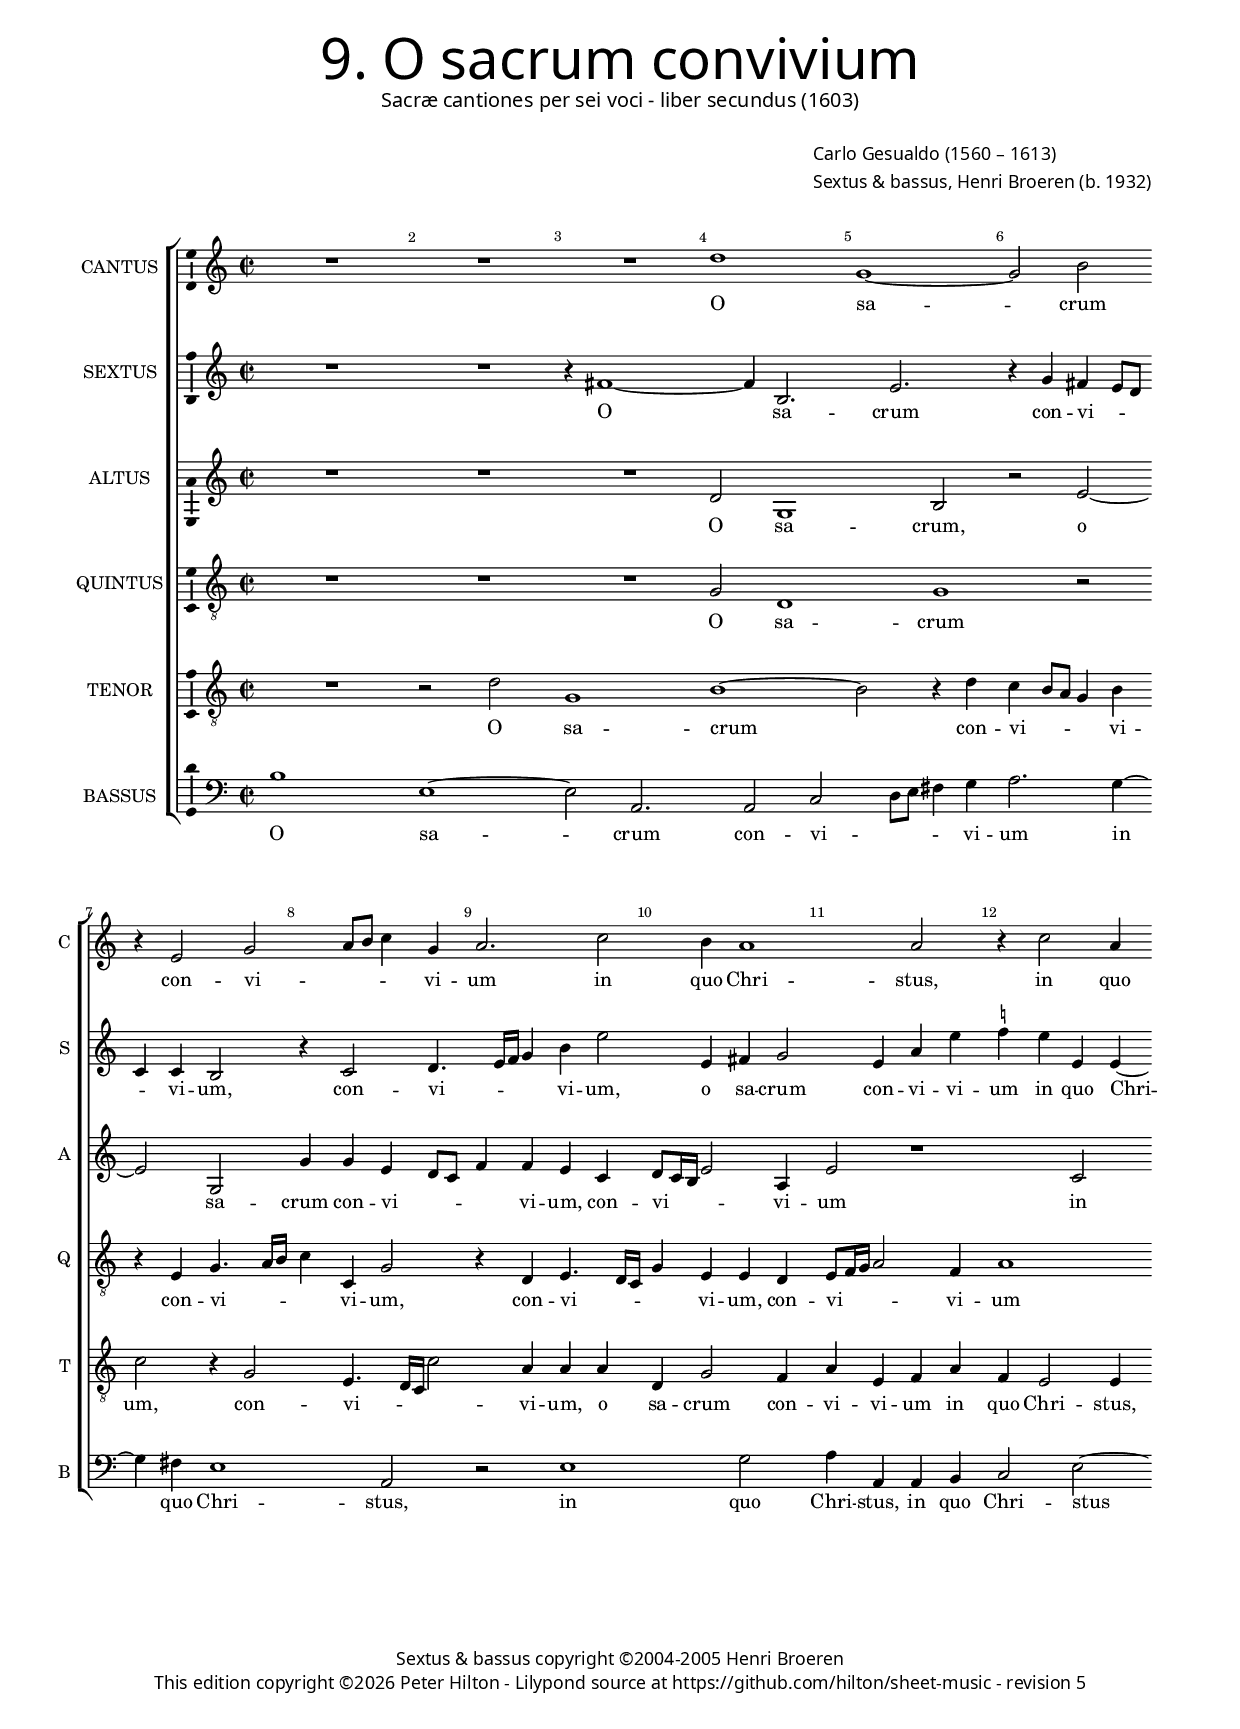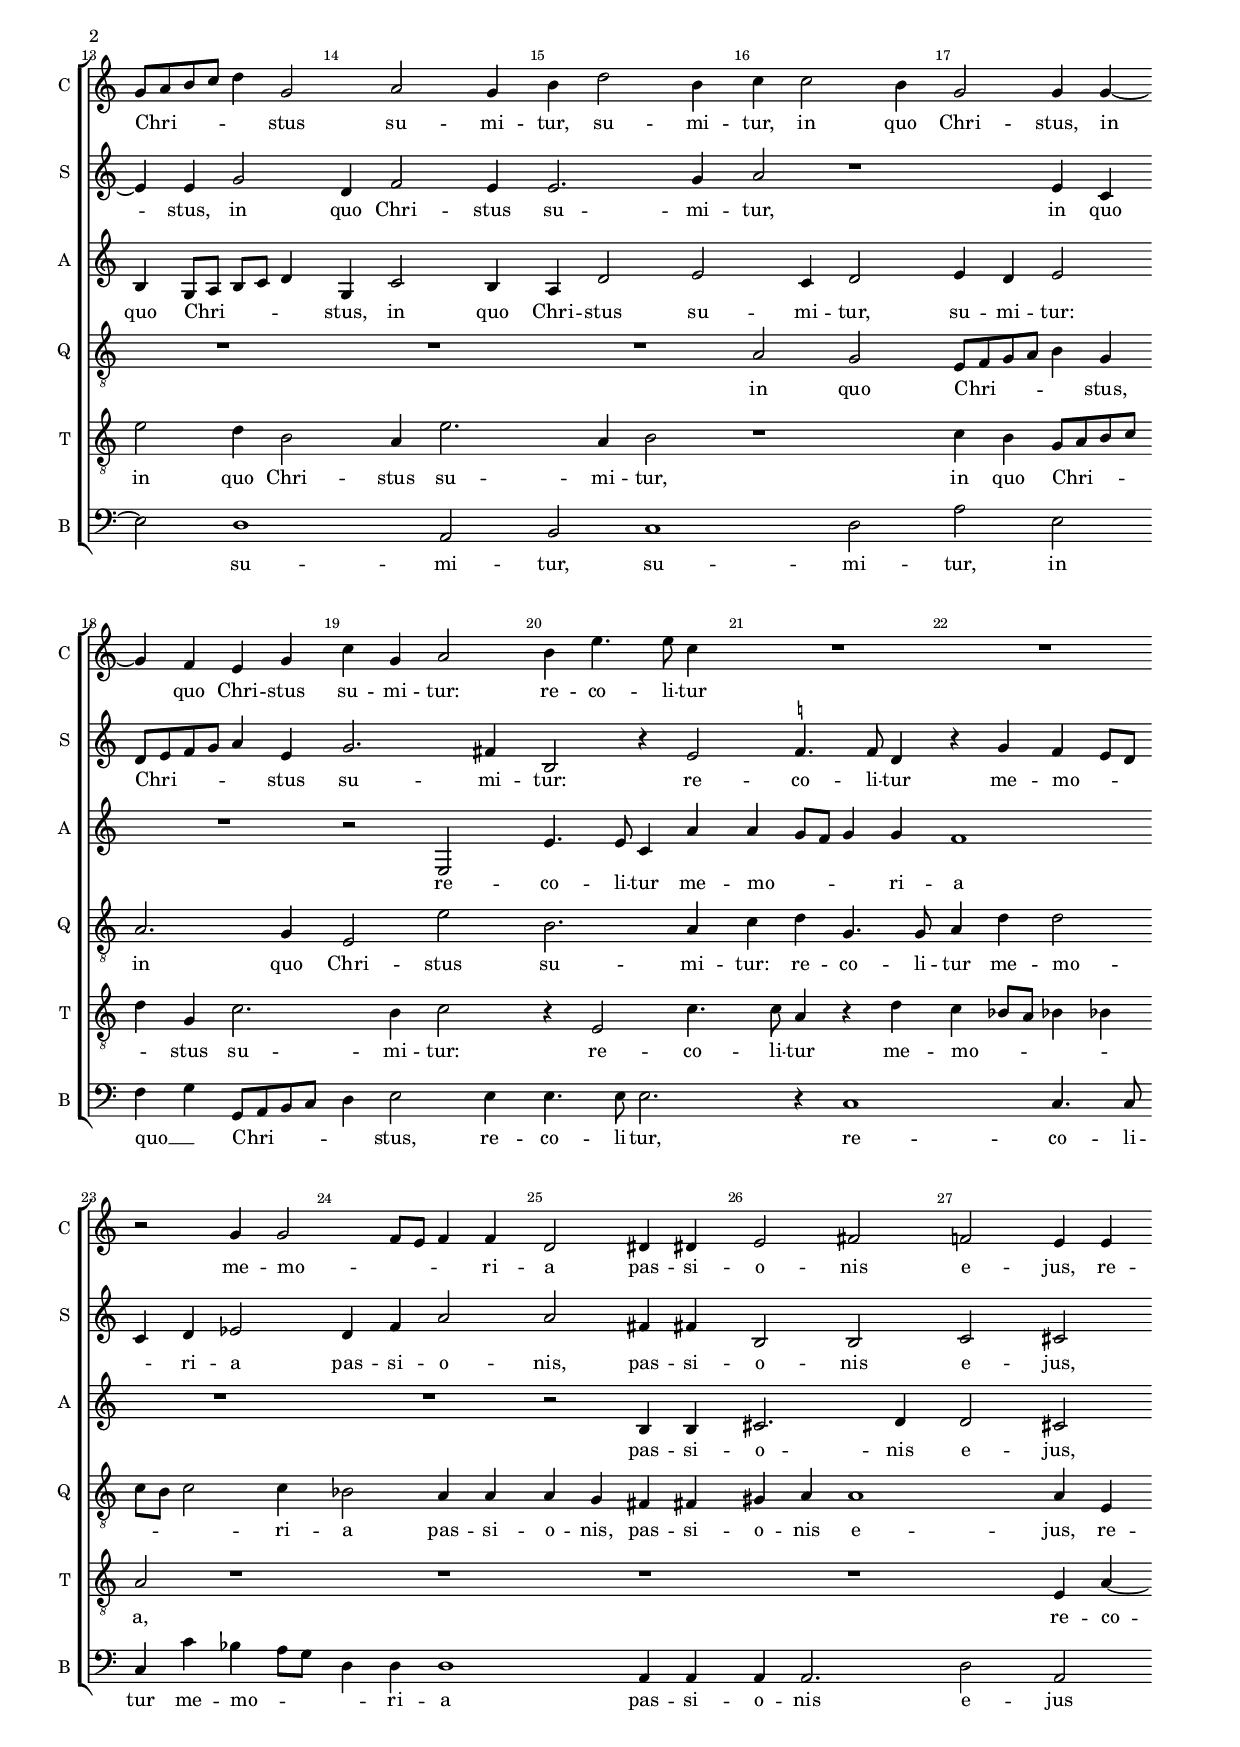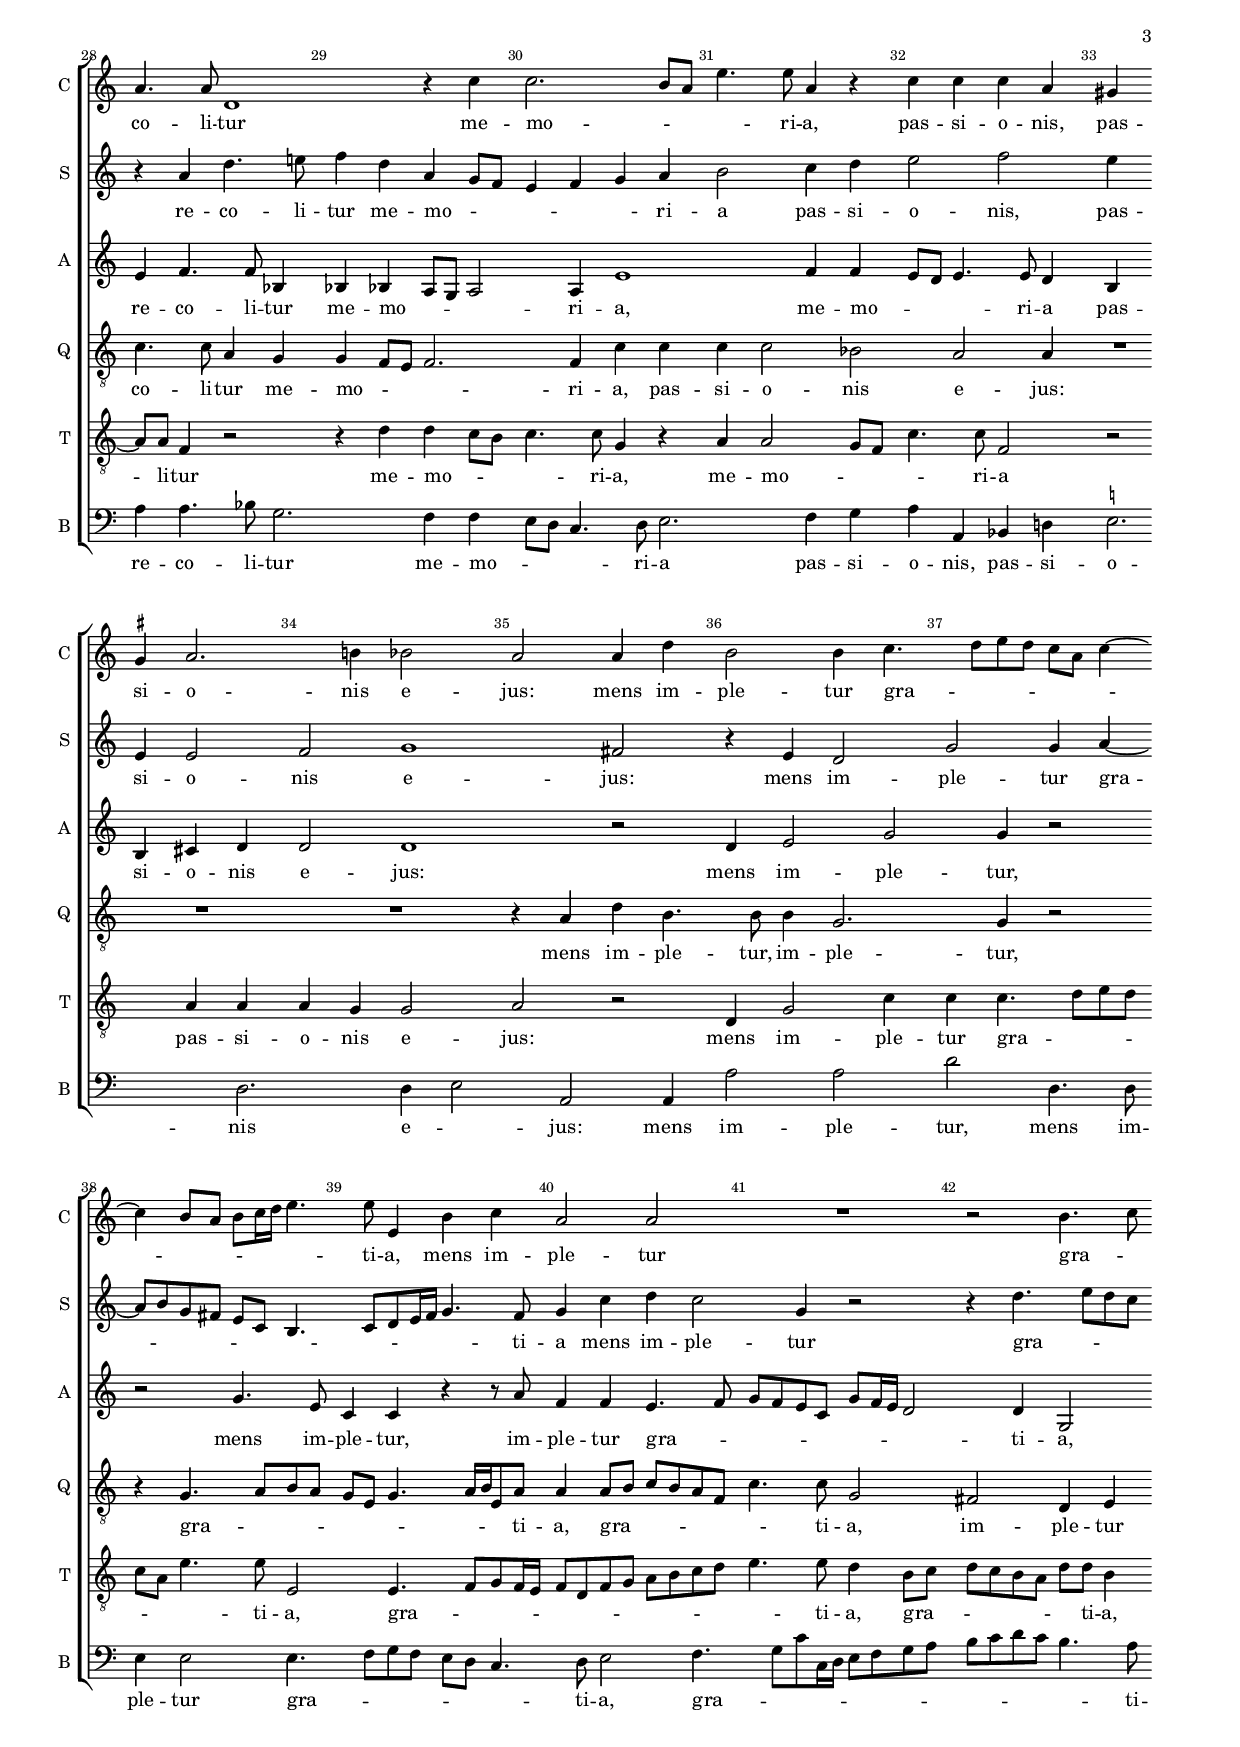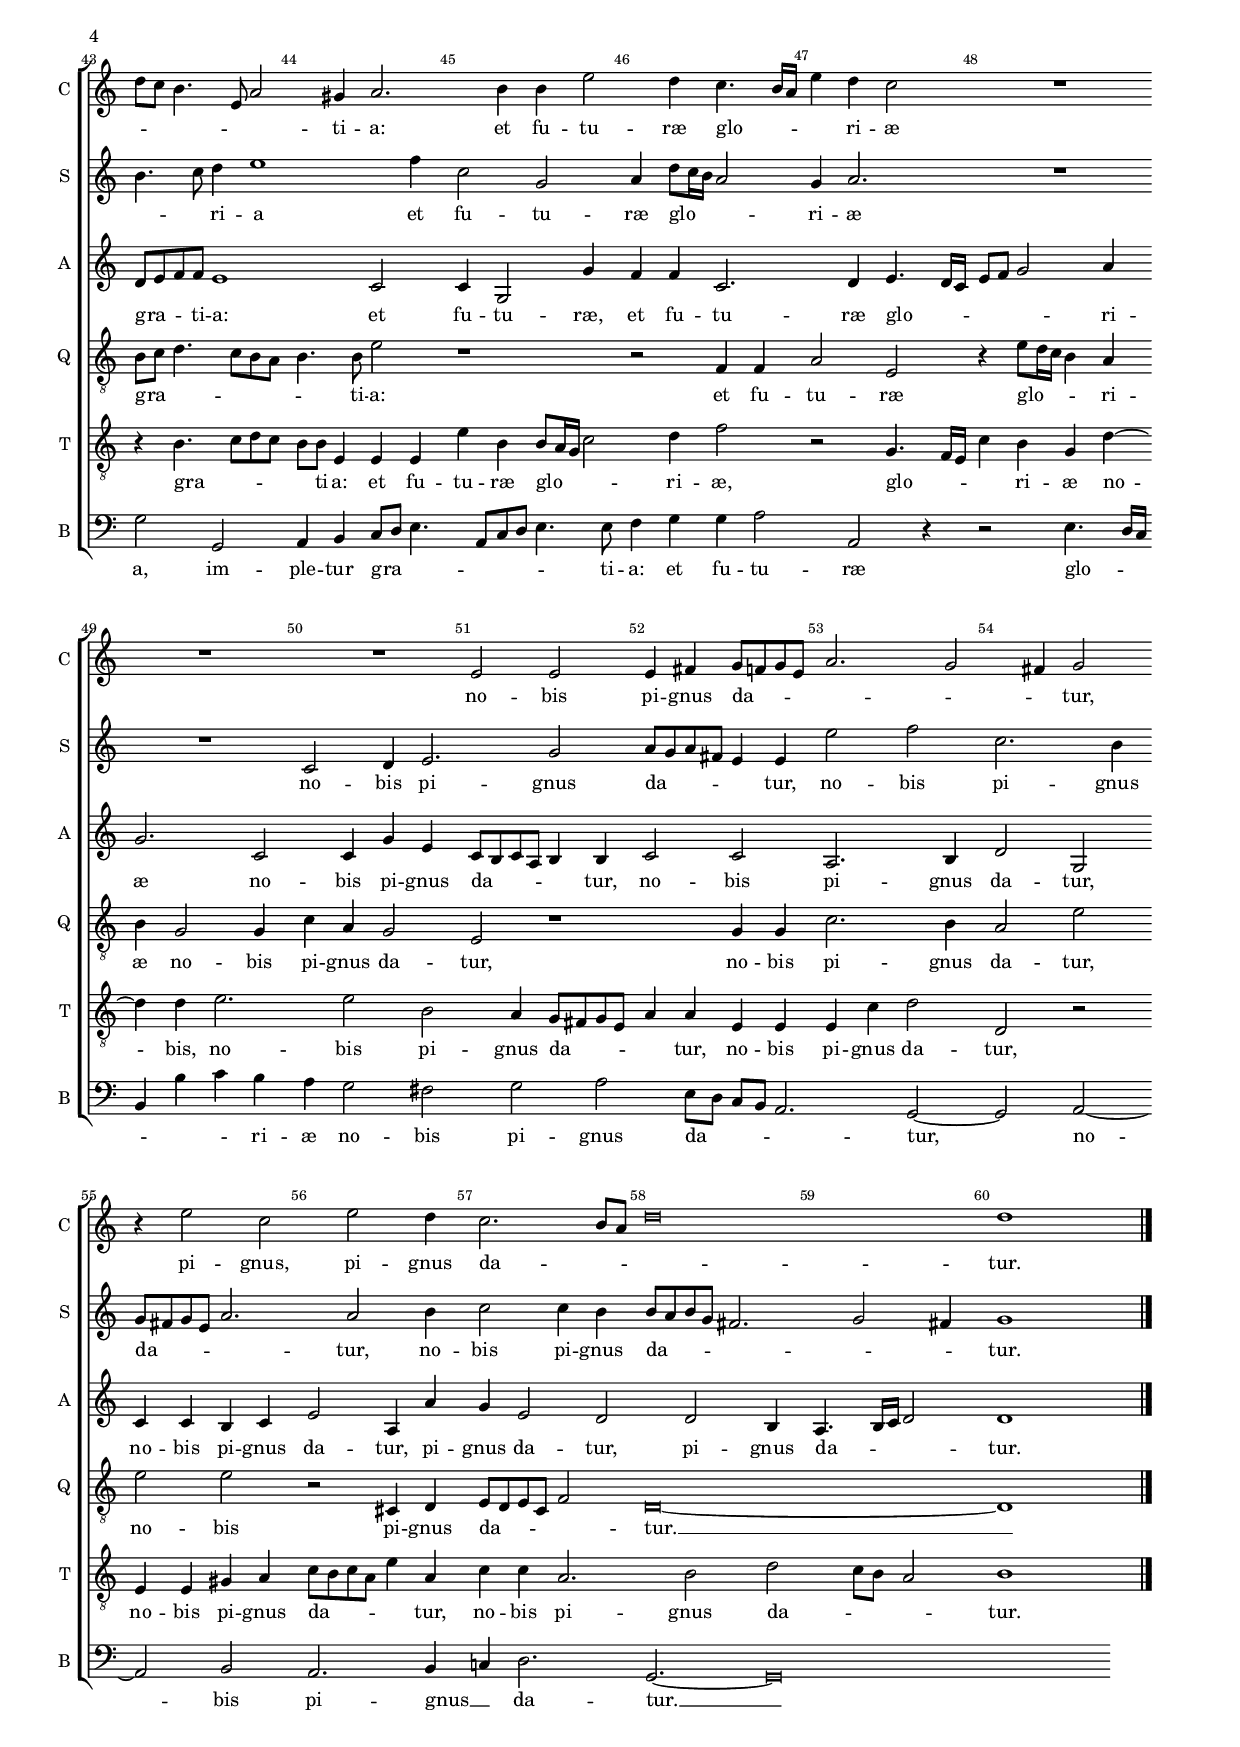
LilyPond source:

% Copyright ©2013 Peter Hilton - https://github.com/hilton

\version "2.16.2"
revision = "5"
\pointAndClickOff

#(set-global-staff-size 15.5)

\paper {
	#(define fonts (make-pango-font-tree "Century Schoolbook L" "Source Sans Pro" "Luxi Mono" (/ 15.5 20)))
	annotate-spacing = ##f
	two-sided = ##t
	inner-margin = 15\mm
	outer-margin = 15\mm
	top-markup-spacing = #'( (basic-distance . 4) )
	markup-system-spacing = #'( (padding . 5) )
	system-system-spacing = #'( (basic-distance . 15) (stretchability . 100) )
  	ragged-bottom = ##f
	ragged-last-bottom = ##t
} 

year = #(strftime "©%Y" (localtime (current-time)))

\header {
	title = \markup \medium \fontsize #6 \override #'(font-name . "Source Sans Pro Light") {
		"9. O sacrum convivium"
	}
	subtitle = \markup \medium \sans {
		"Sacræ cantiones per sei voci - liber secundus (1603)"
	}
	composer = \markup \sans {
		\vspace #2
		\column {
			\line { \with-url #"http://en.wikipedia.org/wiki/Carlo_Gesualdo" "Carlo Gesualdo" (1560 – 1613) }
			\line { Sextus & bassus, \with-url #"https://twitter.com/HenriBroeren" "Henri Broeren" (b. 1932) }
		}
	}
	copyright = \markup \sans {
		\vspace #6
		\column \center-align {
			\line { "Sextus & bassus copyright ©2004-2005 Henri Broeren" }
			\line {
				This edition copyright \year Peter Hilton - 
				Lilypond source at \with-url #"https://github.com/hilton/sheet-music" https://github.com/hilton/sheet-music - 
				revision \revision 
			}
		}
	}
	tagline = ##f
}

\layout {
  	ragged-right = ##f
  	ragged-last = ##f
	\context {
		\Score
		\override BarNumber #'self-alignment-X = #CENTER
		\override BarNumber #'break-visibility = #'#(#f #t #t)
		\override BarLine #'transparent = ##t
		\remove "Metronome_mark_engraver"
		\override VerticalAxisGroup #'staff-staff-spacing = #'((basic-distance . 10) (stretchability . 100))
	}
	\context { 
		\StaffGroup
		\remove "Span_bar_engraver"	
	}
	\context { 
		\Voice 
		\override NoteHead #'style = #'baroque
		\consists "Horizontal_bracket_engraver"
		\consists "Ambitus_engraver"
	}
}


global= { 
	\key c \major
	\tempo 2 = 42
	\time 2/2
	\set Staff.midiInstrument = "choir aahs"
	\accidentalStyle "forget"
}

showBarLine = { \once \override Score.BarLine #'transparent = ##f }
ficta = { \once \set suggestAccidentals = ##t }



cantus = \new Voice {
	\transpose c c \relative c'' {
		R1 R R d g, ~ g2 b \break r4 e,2 g a8 b c4 g
		a2. c2 b4 a1 a2 r4 c2 a4 \break g8 a b c d4 g,2 a g4 b d2 b4
		c c2 b4 g2 g4 g ~ \break g f4 e g c g a2 b4 e4. e8 c4 R1 R
		
		r2 g4 g2 f8 e f4 f d2 dis4 dis e2 fis f! e4 e \break a4. a8 d,1 r4 c'4
		c2. b8 a e'4. e8 a,4 r c c c a gis \break \ficta gis a2. b!4 bes2 a a4 d b2 b4 c4.
		d8 e d c a c4 ~ \break c b8 a b c16 d e4. e8 e,4 b' c a2 a R1
		
		r2 b4. c8 d c b4. e,8 a2 gis4 a2. b4 b e2 d4 c4. b16 a e'4 d c2
		R1 \break R R e,2 e e4 fis g8 f! g e a2. g2
		fis4 g2 \break r4 e'2 c e d4 c2. b8 a d\breve d1 \showBarLine \bar "|."
	}
	\addlyrics {
		O sa -- crum con -- vi -- _ _ _ vi -- 
		um in quo Chri -- stus, in quo Chri -- _ _ _ _ stus su -- mi -- tur, su -- mi -- 
		tur, in quo Chri -- stus, in quo Chri -- stus su -- mi -- tur: re -- co -- li -- tur
		
		me -- mo -- _ _ _ ri -- a pas -- si -- o -- nis e -- jus, re -- co -- li -- tur me -- 
		mo -- _ _ _ ri -- a, pas -- si -- o -- nis, pas -- si -- o -- nis e -- jus: mens im -- ple -- tur gra -- 
		_ _ _ _ _ _ _ _ _ _ _ _ ti -- a, mens im -- ple -- tur
		
		gra -- _ _ _ _ _ _ ti -- a: et fu -- tu -- ræ glo -- _ _ _ ri -- æ
		no -- bis pi -- gnus da -- _ _ _ _ _ _ tur, pi -- gnus, pi -- gnus da -- _ _ _ tur.
	}
}

sextus = \new Voice {
	\transpose c c \relative c' {
		R1 R r4 fis1 ~ fis4 b,2. e r4 g fis e8 d c4 c b2 r4 c2 d4.
		e16 f g4 b e2 e,4 fis g2 e4 a e' \ficta f! e e, e ~ e e4 g2 d4 f2 e4 e2. g4
		a2 r1 e4 c d8 e f g a4 e g2. fis4 b,2 r4 e2 \ficta f!4. f8 d4 r g f e8 d
		
		c4 d es2 d4 f a2 a fis4 fis b,2 b c cis r4 a' d4. e!8 f4 d a g8 f
		e4 f g a b2 c4 d e2 f e4 e, e2 f g1 fis2 r4 e d2
		g g4 a4 ~ a8 b8 g fis e c b4. c8 d e16 f g4. f8 g4 c d c2 g4 r2
		
		r4 d'4. e8 d c b4. c8 d4 e1 f4 c2 g a4 d8 c16 b a2 g4 a2.
		R1 R c,2 d4 e2. g2 a8 g a fis e4 e e'2 f
		c2. b4 g8 fis g e a2. a2 b4 c2 c4 b b8 a b g fis2. g2 fis4 g1
	}
	\addlyrics {
		O sa -- crum con -- vi -- _ _ _ vi -- um, con -- vi --
		_ _ _ vi -- um, o sa -- crum con -- vi -- vi -- um in quo Chri -- stus, in quo Chri -- stus su -- mi -- 
		tur, in quo Chri -- _ _ _ _ stus su -- mi -- tur: re -- co -- li -- tur me -- mo -- _ _
		
		_ ri -- a pas -- si -- o -- nis, pas -- si -- o -- nis e -- jus, re -- co -- li -- tur me -- mo -- _ _
		_ _ _ ri -- a pas -- si -- o -- nis, pas -- si -- o -- nis e -- jus: mens im -- 
		ple -- tur gra -- _ _ _ _ _ _ _ _ _ _ _ ti -- a mens im -- ple -- tur
		
		gra -- _ _ _ _ _ ri -- a et fu -- tu -- ræ glo -- _ _ _ ri -- æ
		no -- bis pi -- gnus da -- _ _ _ _ tur, no --
		bis pi -- gnus da -- _ _ _ _ tur, no -- bis pi -- gnus da -- _ _ _ _ _ _ tur.
	}
}

altus = {
	\new Voice = "altus" {
		\transpose c c \relative c' {
			R1 R R d2 g,1 b2 r e2 ~ e g,2 g'4 g e d8 c
			f4 f e c d8 c16 b e2 a,4 e'2 r1 c2 b4 g8 a b c d4 g, c2 b4 a d2 e2
			c4 d2 e4 d e2 R1 r2 e, e'4. e8 c4 a' a g8 f g4 g f1
			
			R1 R r2 b,4 b cis2. d4 d2 cis e4 f4. f8 bes,4 bes bes a8 g a2
			a4 e'1 f4 f e8 d e4. e8 d4 b b cis d d2 d1 r2 d4 e2 g2
			g4 r2 r g4. e8 c4 c r r8 a' f4 f e4. f8 g f e c g' f16 e d2
			
			d4 g,2 d'8 e f f e1 c2 c4 g2 g'4 f f c2. d4 e4. d16 c
			e8 f g2 a4 g2. c,2 c4 g' e c8 b c a b4 b c2 c a2. b4
			d2 g, c4 c b c e2 a,4 a' g e2 d d b4 a4. b16 c d2 d1
		}
	}
	\addlyrics {
		O sa -- crum, o sa -- crum con -- vi -- _ _ 
		_ vi -- um, con -- vi -- _ _ _ vi -- um in quo Chri -- _ _ _ _ stus, in quo Chri -- stus su -- 
		mi -- tur, su -- mi -- tur: re -- co -- li -- tur me -- mo -- _ _ _ ri -- a
		
		pas -- si -- o -- nis e -- jus, re -- co -- li -- tur me -- mo -- _ _ _
		ri -- a, me -- mo -- _ _ _ ri -- a pas -- si -- o -- nis e -- jus: mens im -- ple -- 
		tur, mens im -- ple -- tur, im -- ple -- tur gra -- _ _ _ _ _ _ _ _ _
		ti -- a, gra -- _ _ ti -- a: et fu -- tu -- ræ, et fu -- tu -- ræ glo -- _ _
		_ _ _ ri -- æ no -- bis pi -- gnus da -- _ _ _ _ tur, no -- bis pi -- gnus
		da -- tur, no -- bis pi -- gnus da -- tur, pi -- gnus da -- tur, pi -- gnus da -- _ _ _ tur.
	}
}

quintus = {
	\new Voice = "quintus" {
		\transpose c c \relative c' {
			\clef "treble_8"
			R1 R R g2 d1 g r2 r4 e g4. a16 b c4 c, g'2
			r4 d e4. d16 c g'4 e e d e8 f16 g a2 f4 a1 R R R
			a2 g e8 f g a b4 g a2. g4 e2 e' b2. a4 c d g,4. g8 a4 d d2
			
			c8 b c2 c4 bes2 a4 a a g fis fis gis a a1 a4 e c'4. c8 a4 g g f8 e f2.
			f4 c' c c c2 bes a a4 R1 R r4 a d b4. b8 b4 g2.
			g4 r2 r4 g4. a8 b a g e g4. a16 b e,8 a a4 a8 b c b a f c'4. c8 g2
			
			fis2 d4 e b'8 c d4. c8 b a b4. b8 e2 r1 r2 f,4 f a2 e
			r4 e'8 d16 c b4 a b g2 g4 c a g2 e r1 g4 g c2. b4
			a2 e' e e r cis,4 d e8 d e c f2 d\breve ~ d1
		}
	}
	\addlyrics {
		O sa -- crum con -- vi -- _ _ _ vi -- um, 
		con -- vi -- _ _ _ vi -- um, con -- vi -- _ _ _ vi -- um 
		in quo Chri -- _ _ _ _ stus, in quo Chri -- stus su -- mi -- tur: re -- co -- li -- tur me -- mo --
		
		_ _ _ ri -- a pas -- si -- o -- nis, pas -- si -- o -- nis e -- jus, re -- co -- li -- tur me -- mo -- _ _ _
		ri -- a, pas -- si -- o -- nis e -- jus: mens im -- ple -- tur, im -- ple -- 
		tur, gra -- _ _ _ _ _ _ _ _ _ ti -- a, gra -- _ _ _ _ _ _ ti -- a,
		
		im -- ple -- tur gra -- _ _ _ _ _ _ ti -- a: et fu -- tu -- ræ
		glo -- _ _ _ ri -- æ no -- bis pi -- gnus da -- tur, no -- bis pi -- gnus
		da -- tur, no -- bis pi -- gnus da -- _ _ _ _ tur. __
	}
}

tenor = {
	\new Voice = "tenor" {
		\transpose c c \relative c' {
			\clef "treble_8"
			R1 r2 d g,1 b ~ b2 r4 d c b8 a g4 b c2 r4 g2 e4. d16 c c'2
			a4 a a d, g2 f4 a e f a f e2 e4 e'2 d4 b2 a4 e'2. a,4 b2
			r1 c4 b g8 a b c d4 g, c2. b4 c2 r4 e,2 c'4. c8 a4 r d c bes8 a bes4 bes
			
			a2 r1 r r r e4 a4 ~ a8 a8 f4 r2 r4 d' d c8 b
			c4. c8 g4 r a a2 g8 f c'4. c8 f,2 r a4 a a g g2 a r d,4 g2 c4
			c c4. d8 e d c a e'4. e8 e,2 e4. f8 g f16 e f8 d f g a b c d e4. e8 d4 b8 c
			
			d8 c b a d d b4 r b4. c8 d c b b e,4 e e e' b b8 a16 g c2 d4 f2 r g,4. f16 e
			c'4 b g d' ~ d d4 e2. e2 b a4 g8 fis g e a4 a e e e c' d2
			d, r e4 e gis a c8 b c a e'4 a, c c a2. b2 d c8 b a2 b1
		}
	}
	\addlyrics {
		O sa -- crum con -- vi -- _ _ _ vi -- um, con -- vi -- _ _ _ 
		vi -- um, o sa -- crum con -- vi -- vi -- um in quo Chri -- stus, in quo Chri -- stus su -- mi -- tur,
		in quo Chri -- _ _ _ _ stus su -- mi -- tur: re -- co -- li -- tur me -- mo -- _ _ _ _
	
		a, re -- co -- li -- tur me -- mo -- _ _
		_ ri -- a, me -- mo -- _ _ _ ri -- a pas -- si -- o -- nis e -- jus: mens im -- ple -- 
		tur gra -- _ _ _ _ _ _ ti -- a, gra -- _ _ _ _ _ _ _ _ _ _ _ _ _ ti -- a, gra -- _
		_ _ _ _ _ ti -- a, gra -- _ _ _ _ ti -- a: et fu -- tu -- ræ glo -- _ _ _ ri -- æ, glo -- _ _
		_ ri -- æ no -- bis, no -- bis pi -- gnus da -- _ _ _ _ tur, no -- bis pi -- gnus da -- 
		tur, no -- bis pi -- gnus da -- _ _ _ _ tur, no -- bis pi -- gnus da -- _ _ _ tur.
	}
}

bassus = {
	\new Voice = "bassus" {
		\transpose c c \relative c' {
			\clef "bass"
			b1 e, ~ e2 a,2. a2 c d8 e fis4 g a2. g4 ~ g fis4 e1 a,2
			r e'1 g2 a4 a, a b c2 e ~ e d1 a2 b c1
			d2 a' e f4 g g,8 a b c d4 e2 e4 e4. e8 e2. r4 c1 c4. c8
			
			c4 c' bes a8 g d4 d d1 a4 a a a2. d2 a a'4 a4. bes8 g2. f4 f
			e8 d c4. d8 e2. f4 g a a, bes d! \ficta e!2. d d4 e2 a, a4 a'2 a
			d d,4. d8 e4 e2 e4. f8 g f e d c4. d8 e2 f4. g8 c c,16 d e8 f g a
			
			b8 c d c b4. a8 g2 g, a4 b c8 d e4. a,8 c d e4. e8 f4 g g a2 a, r4
			r2 e'4. d16 c b4 b' c b a g2 fis g a e8 d c b a2. g2 ~
			g a ~ a b2 a2. b4 c! d2. g,2. ~ g\breve
		}
	}
	\addlyrics {
		O sa -- crum con -- vi -- _ _ _ vi -- um in quo Chri -- stus, 
		in quo Chri -- stus, in quo Chri -- stus su -- mi -- tur, su -- 
		mi -- tur, in quo __ _ Chri -- _ _ _ _ stus, re -- co -- li -- tur, re -- co -- li -- 
		
		tur me -- mo -- _ _ _ ri -- a pas -- si -- o -- nis e -- jus re -- co -- li -- tur me -- mo -- 
		_ _ _ ri -- a pas -- si -- o -- nis, pas -- si -- o -- nis e -- _ jus: mens im -- ple -- 
		tur, mens im -- ple -- tur gra -- _ _ _ _ _ _ ti -- a, gra -- _ _ _ _ _ _ _ _
			
		 _ _ _ _ _ ti -- a, im -- ple -- tur gra -- _ _ _ _ _ _ ti -- a: et fu -- tu -- ræ
		 glo -- _ _ _ _ _ ri -- æ no -- bis pi -- gnus da -- _ _ _ _ tur,
		 no -- bis pi -- gnus __ _ da -- tur. __ _
	}
}


\score {
	<<
		\new StaffGroup
	  	<< 
			\set Score.proportionalNotationDuration = #(ly:make-moment 1 8)
			\new Staff \with { instrumentName = #"CANTUS"  shortInstrumentName = #"C " } << \global \cantus >> 
			\new Staff \with { instrumentName = #"SEXTUS"  shortInstrumentName = #"S " } << \global \sextus >> 
			\new Staff \with { instrumentName = #"ALTUS"   shortInstrumentName = #"A " } << \global \altus >>
			\new Staff \with { instrumentName = #"QUINTUS" shortInstrumentName = #"Q " } << \global \quintus >>
			\new Staff \with { instrumentName = #"TENOR"   shortInstrumentName = #"T " } << \global \tenor >>
			\new Staff \with { instrumentName = #"BASSUS"  shortInstrumentName = #"B " } << \global \bassus >>
		>> 
	>>
	\layout { }
	\midi { }
}
